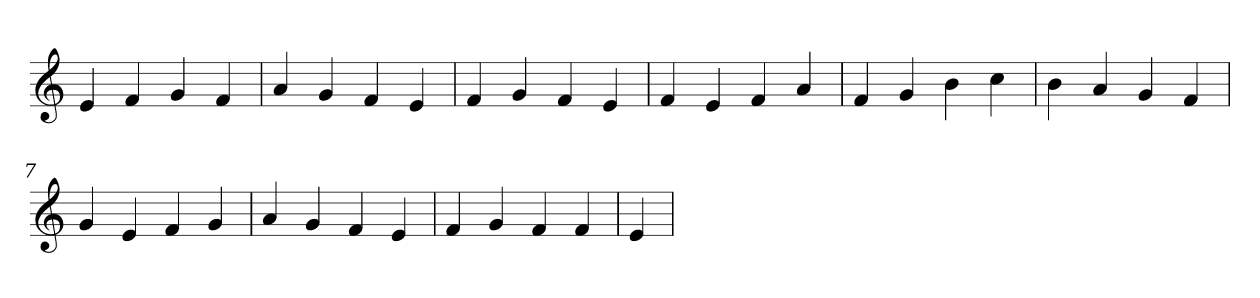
**kern
*part1
*staff1
*clefG2
=1
4e
4f
4g
4f
=2
4a
4g
4f
4e
=3
4f
4g
4f
4e
=4
4f
4e
4f
4a
=5
4f
4g
4b
4cc
=6
4b
4a
4g
4f
=7
4g
4e
4f
4g
=8
4a
4g
4f
4e
=9
4f
4g
4f
4f
=10
4e
=
*-
